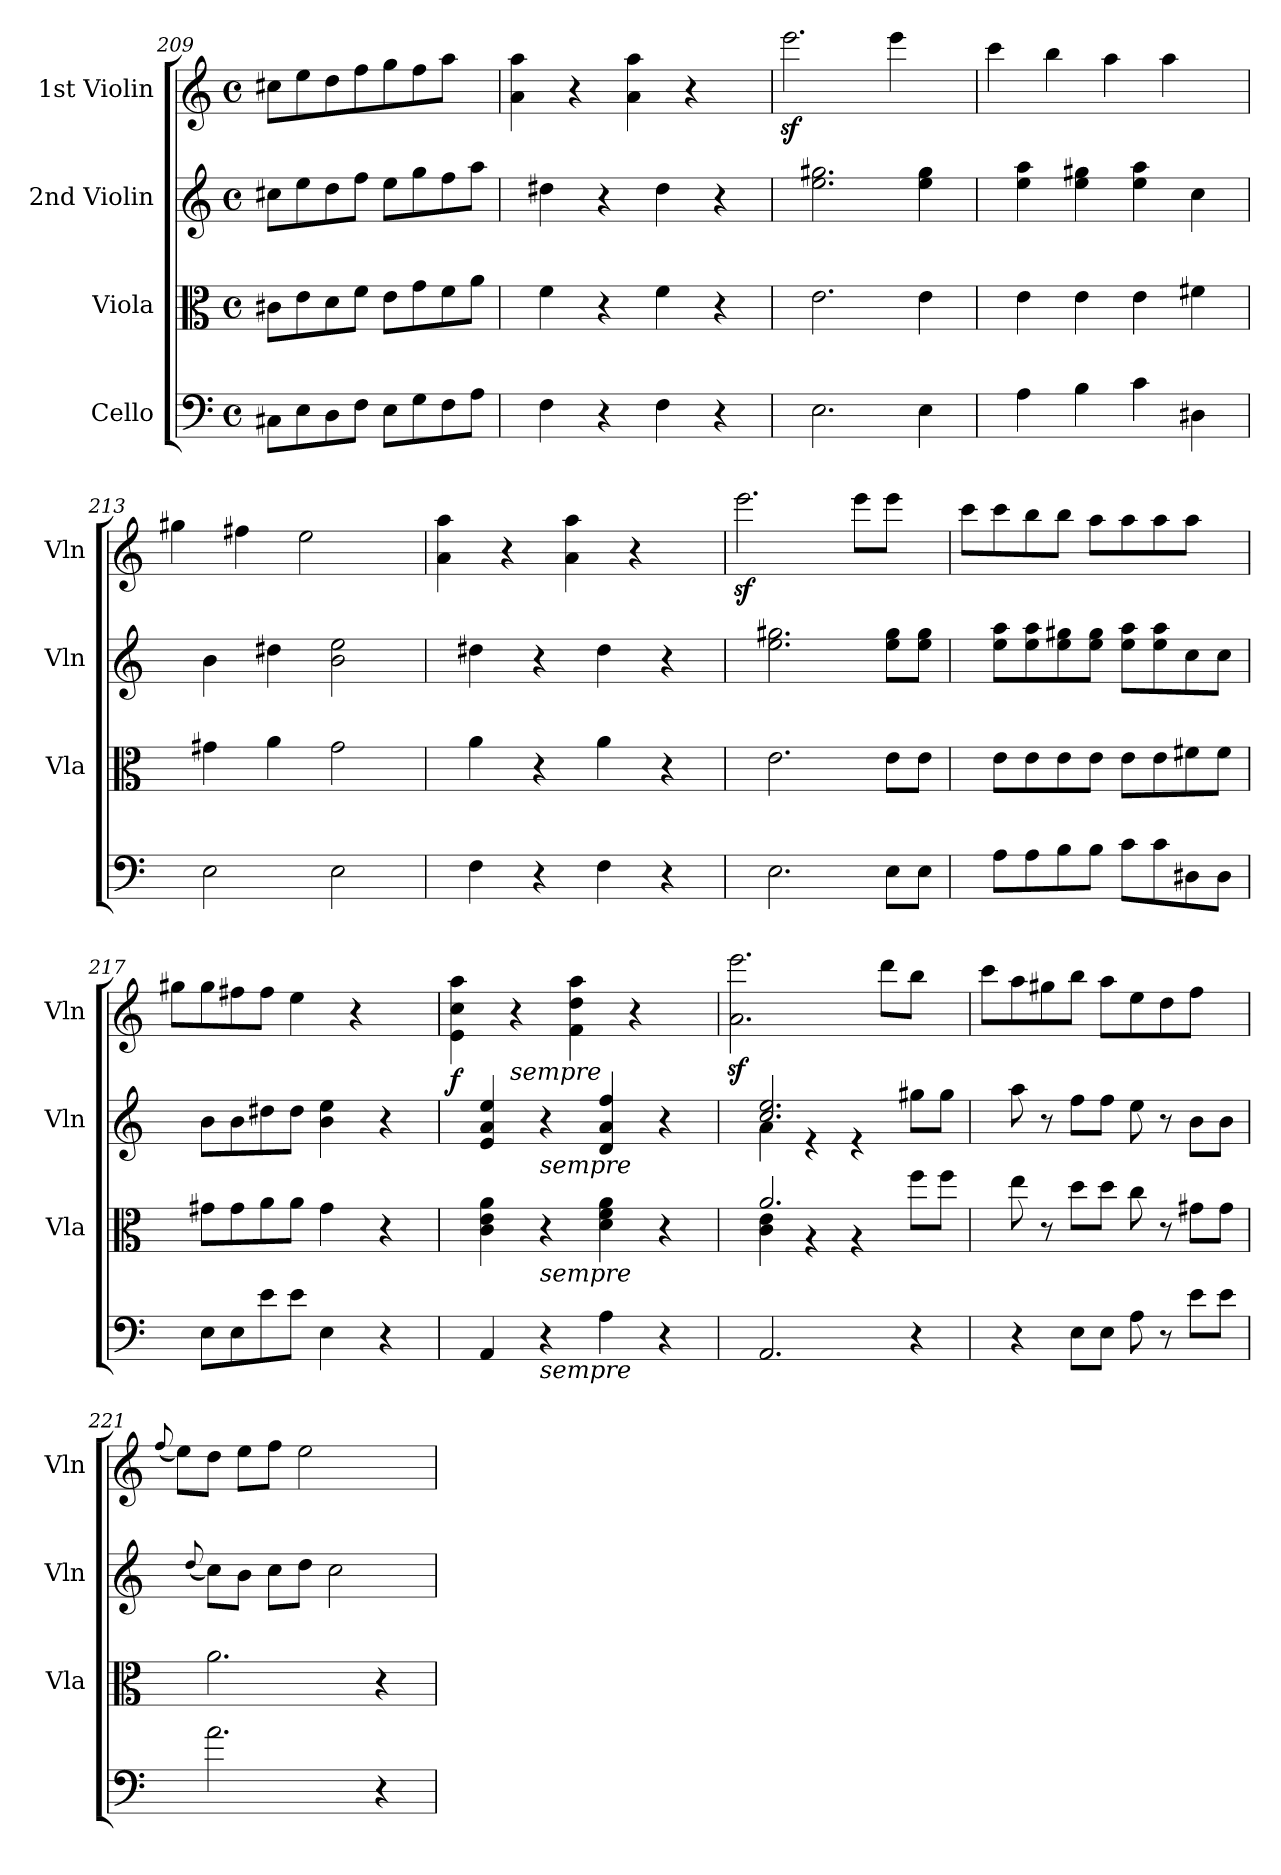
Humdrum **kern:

**kern	**kern	**kern	**kern	**dynam
*part4	*part3	*part2	*part1	*part1
*staff4	*staff3	*staff2	*staff1	*staff1
*I"Cello	*I"Viola	*I"2nd Violin	*I"1st Violin	*
*	*I'Vla	*I'Vln	*I'Vln	*
*clefF4	*clefC3	*clefG2	*clefG2	*
*k[]	*k[]	*k[]	*k[]	*
*C:	*C:	*C:	*C:	*
*M4/4	*M4/4	*M4/4	*M4/4	*
*met(c)	*met(c)	*met(c)	*met(c)	*
=209	=209	=209	=209	=209
8C#XL	8c#XL	8cc#XL	8cc#XL	.
8E	8e	8ee	8ee	.
8D	8d	8dd	8dd	.
8FJ	8fJ	8ffJ	8ff	.
8EL	8eL	8eeL	8gg	.
8G	8g	8gg	8ff	.
8F	8f	8ff	8aaJ	.
8AJ	8aJ	8aaJ	8ryy	.
=210	=210	=210	=210	=210
8ryy	8ryy	8ryy	4a 4aa	.
4F	4f	4dd#X	.	.
.	.	.	4r	.
4r	4r	4r	.	.
.	.	.	4a 4aa	.
4F	4f	4dd#	.	.
.	.	.	4r	.
4r	4r	4r	.	.
.	.	.	8ryy	.
=211	=211	=211	=211	=211
8ryy	8ryy	8ryy	2.eeez	.
2.E	2.e	2.ee 2.gg#X	.	.
.	.	.	4eee	.
4E	4e	4ee 4gg#	.	.
.	.	.	8ryy	.
=212	=212	=212	=212	=212
8ryy	8ryy	8ryy	4ccc	.
4A	4e	4ee 4aa	.	.
.	.	.	4bb	.
4B	4e	4ee 4gg#X	.	.
.	.	.	4aa	.
4c	4e	4ee 4aa	.	.
.	.	.	4aa	.
4D#X	4f#X	4cc	.	.
.	.	.	8ryy	.
=213	=213	=213	=213	=213
8ryy	8ryy	8ryy	4gg#X	.
2E	4g#X	4b	.	.
.	.	.	4ff#X	.
.	4a	4dd#X	.	.
.	.	.	2ee	.
2E	2g#	2b 2ee	.	.
.	.	.	8ryy	.
=214	=214	=214	=214	=214
8ryy	8ryy	8ryy	4a 4aa	.
4F	4a	4dd#X	.	.
.	.	.	4r	.
4r	4r	4r	.	.
.	.	.	4a 4aa	.
4F	4a	4dd#	.	.
.	.	.	4r	.
4r	4r	4r	.	.
.	.	.	8ryy	.
=215	=215	=215	=215	=215
8ryy	8ryy	8ryy	2.eeez	.
2.E	2.e	2.ee 2.gg#X	.	.
.	.	.	8eeeL	.
8EL	8eL	8ee 8gg#L	8eeeJ	.
8EJ	8eJ	8ee 8gg#J	8ryy	.
=216	=216	=216	=216	=216
8ryy	8ryy	8ryy	8cccL	.
8AL	8eL	8ee 8aaL	8ccc	.
8A	8e	8ee 8aa	8bb	.
8B	8e	8ee 8gg#X	8bbJ	.
8BJ	8eJ	8ee 8gg#J	8aaL	.
8cL	8eL	8ee 8aaL	8aa	.
8c	8e	8ee 8aa	8aa	.
8D#X	8f#X	8cc	8aaJ	.
8D#J	8f#J	8ccJ	8ryy	.
=217	=217	=217	=217	=217
8ryy	8ryy	8ryy	8gg#XL	.
8EL	8g#XL	8bL	8gg#	.
8E	8g#	8b	8ff#X	.
8e	8a	8dd#X	8ff#J	.
8eJ	8aJ	8dd#J	4ee	.
4E	4g#	4b 4ee	.	.
.	.	.	4r	.
4r	4r	4r	.	.
.	.	.	8ryy	.
=218	=218	=218	=218	=218
8ryy	8ryy	8ryy	4e 4cc 4aa	f
4AA	4c 4e 4a	4e 4a 4ee	.	.
!	!	!	!LO:TX:b:i:t=sempre	!
.	.	.	4r	.
!	!	!LO:TX:b:i:t=sempre	!	!
!	!LO:TX:b:i:t=sempre	!	!	!
!LO:TX:b:i:t=sempre	!	!	!	!
4r	4r	4r	.	.
.	.	.	4f 4dd 4aa	.
4A	4d 4f 4a	4d 4a 4ff	.	.
.	.	.	4r	.
4r	4r	4r	.	.
.	.	.	8ryy	.
=219	=219	=219	=219	=219
*	*^	*^	*	*
8ryy	8ryy	8ryy	8ryy	8ryy	2.az 2.eeez	.
2.AA	2.a	4c 4e	2.cc 2.ee	4a	.	.
.	.	4r	.	4re	.	.
.	.	4r	.	4re	.	.
.	.	.	.	.	8dddL	.
4r	8ffL	4ryy	8gg#XL	4ryy	8bbJ	.
.	8ffJ	.	8gg#J	.	8ryy	.
*	*v	*v	*	*	*	*
*	*	*v	*v	*	*
=220	=220	=220	=220	=220
8ryy	8ryy	8ryy	8cccL	.
4r	8ee	8aa	8aa	.
.	8r	8r	8gg#X	.
8EL	8ddL	8ffL	8bbJ	.
8EJ	8ddJ	8ffJ	8aaL	.
8A	8cc	8ee	8ee	.
8r	8r	8r	8dd	.
8eL	8g#XL	8bL	8ffJ	.
8eJ	8g#J	8bJ	8ryy	.
=221	=221	=221	=221	=221
.	.	.	(8qqff/	.
8ryy	8ryy	8ryy	8eeL)	.
.	.	(8qqdd/	.	.
2.a	2.a	8ccL)	8ddJ	.
.	.	8bJ	8eeL	.
.	.	8ccL	8ffJ	.
.	.	8ddJ	2ee	.
.	.	2cc	.	.
4r	4r	.	.	.
.	.	.	8ryy	.
=	=	=	=	=
*-	*-	*-	*-	*-
